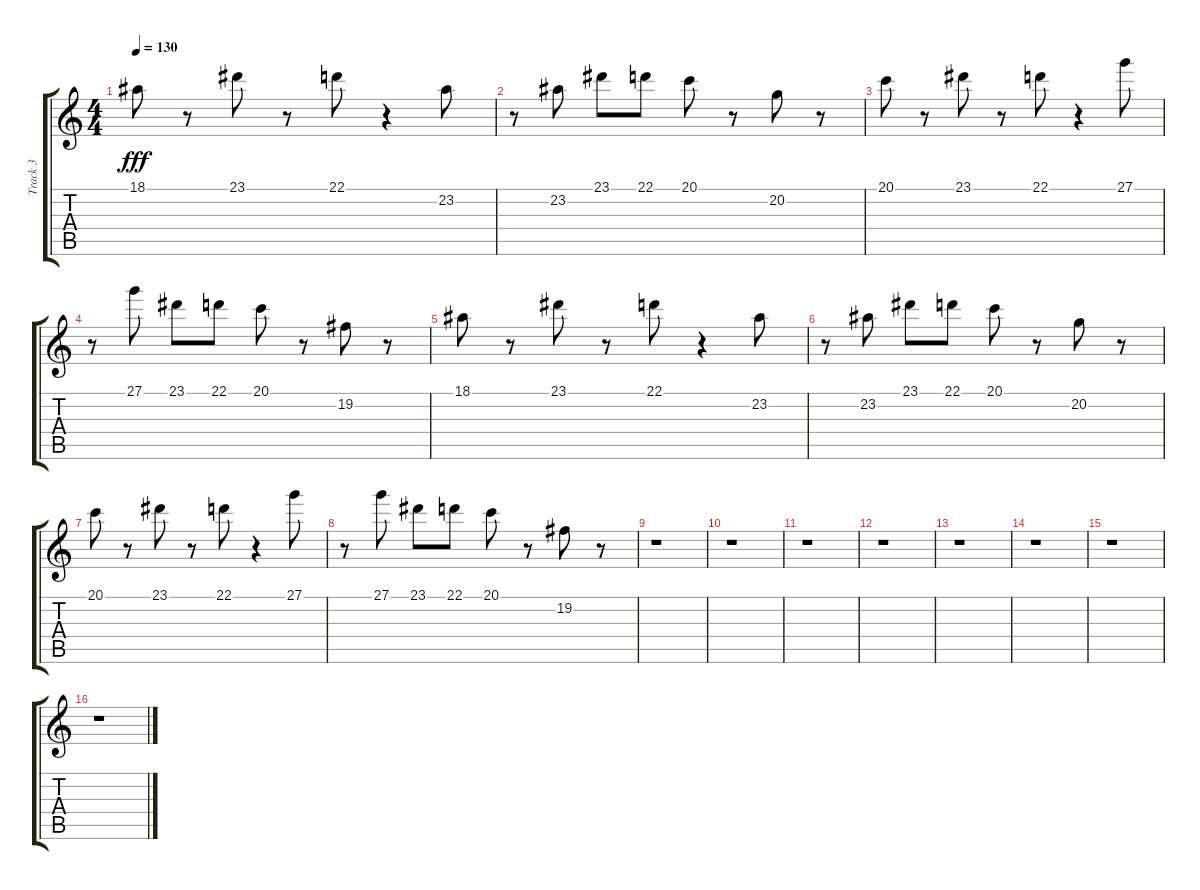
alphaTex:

\track ("Track 3" "Track 3") {instrument glockenspiel}
\staff {score tabs}
\tuning (E4 B3 G3 D3 A2 E2) {hide}
\ts (4 4)
\tempo 130
\clef g2
\ks c
18.1.8{dy fff} r.8 23.1.8 r.8 22.1.8 r.4 23.2.8 |
r.8 23.2.8 23.1.8 22.1.8 20.1.8 r.8 20.2.8 r.8 |
20.1.8 r.8 23.1.8 r.8 22.1.8 r.4 27.1.8 |
r.8 27.1.8 23.1.8 22.1.8 20.1.8 r.8 19.2.8 r.8 |
18.1.8 r.8 23.1.8 r.8 22.1.8 r.4 23.2.8 |
r.8 23.2.8 23.1.8 22.1.8 20.1.8 r.8 20.2.8 r.8 |
20.1.8 r.8 23.1.8 r.8 22.1.8 r.4 27.1.8 |
r.8 27.1.8 23.1.8 22.1.8 20.1.8 r.8 19.2.8 r.8 |
r.1 |
r.1 |
r.1 |
r.1 |
r.1 |
r.1 |
r.1 |
r.1
